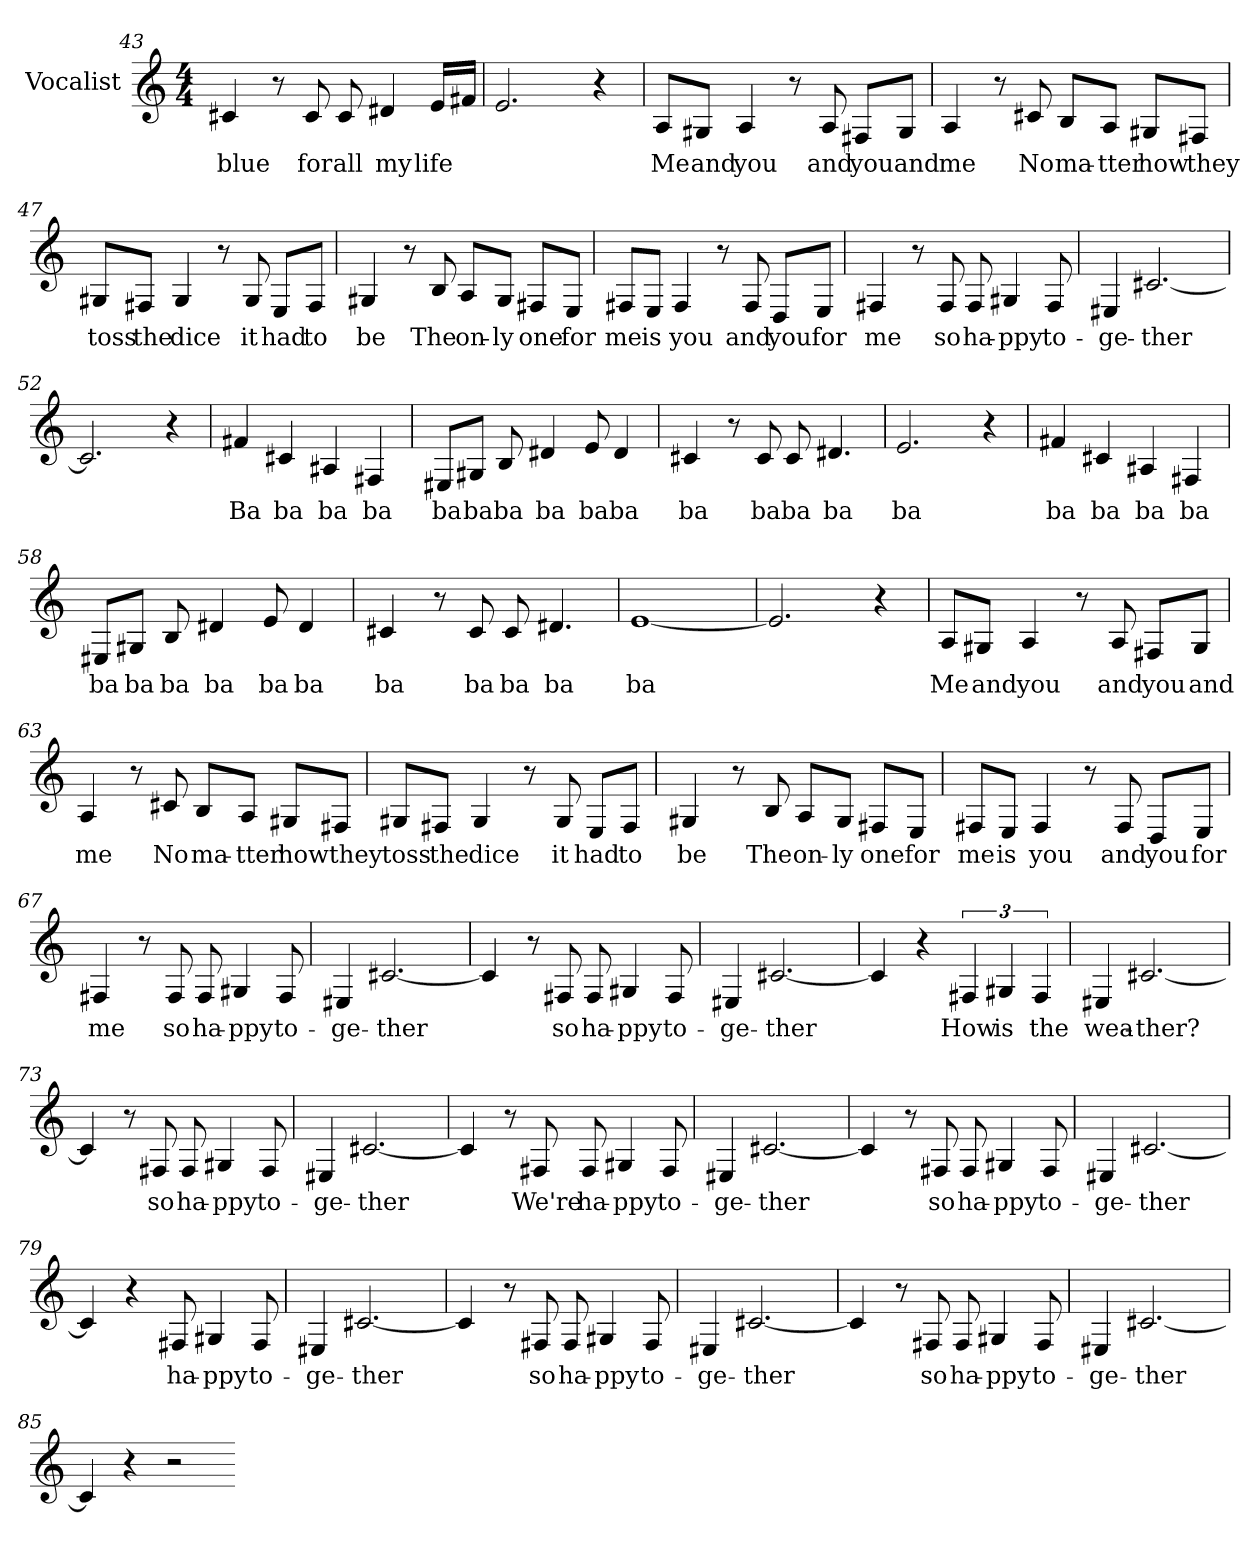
**kern	**text
*part1	*part1
*staff1	*staff1
*I"Vocalist	*
*clefG2	*
*M4/4	*
=43	=43
4c#X	blue
8r	.
8c#	for
8c#	all
4d#X	my
16e/LL	life
16f#X/JJ	_
=44	=44
2.e	_
4r	.
=45	=45
8A/L	Me
8G#X/J	and
4A	you
8r	.
8A	and
8F#X/L	you
8G#/J	and
=46	=46
4A	me
8r	.
8c#X	No
8B/L	ma-
8A/J	-tter
8G#X/L	how
8F#X/J	they
=47	=47
8G#X/L	toss
8F#X/J	the
4G#	dice
8r	.
8G#	it
8E/L	had
8F#/J	to
=48	=48
4G#X	be
8r	.
8B	The
8A/L	on-
8G#/J	-ly
8F#X/L	one
8E/J	for
=49	=49
8F#X/L	me
8E/J	is
4F#	you
8r	.
8F#	and
8D/L	you
8E/J	for
=50	=50
4F#X	me
8r	.
8F#	so
8F#	ha-
4G#X	-ppy
8F#	to-
=51	=51
4E#X	-ge-
[2.c#X	-ther
=52	=52
2.c#]	_
4r	.
=53	=53
4f#X	Ba
4c#X	ba
4A#X	ba
4F#X	ba
=54	=54
8E#X/L	ba
8G#X/J	ba
8B	ba
4d#X	ba
8e	ba
4d#	ba
=55	=55
4c#X	ba
8r	.
8c#	ba
8c#	ba
4.d#X	ba
=56	=56
2.e	ba
4r	.
=57	=57
4f#X	ba
4c#X	ba
4A#X	ba
4F#X	ba
=58	=58
8E#X/L	ba
8G#X/J	ba
8B	ba
4d#X	ba
8e	ba
4d#	ba
=59	=59
4c#X	ba
8r	.
8c#	ba
8c#	ba
4.d#X	ba
=60	=60
[1e	ba
=61	=61
2.e]	_
4r	.
=62	=62
8A/L	Me
8G#X/J	and
4A	you
8r	.
8A	and
8F#X/L	you
8G#/J	and
=63	=63
4A	me
8r	.
8c#X	No
8B/L	ma-
8A/J	-tter
8G#X/L	how
8F#X/J	they
=64	=64
8G#X/L	toss
8F#X/J	the
4G#	dice
8r	.
8G#	it
8E/L	had
8F#/J	to
=65	=65
4G#X	be
8r	.
8B	The
8A/L	on-
8G#/J	-ly
8F#X/L	one
8E/J	for
=66	=66
8F#X/L	me
8E/J	is
4F#	you
8r	.
8F#	and
8D/L	you
8E/J	for
=67	=67
4F#X	me
8r	.
8F#	so
8F#	ha-
4G#X	-ppy
8F#	to-
=68	=68
4E#X	-ge-
[2.c#X	-ther
=69	=69
4c#]	_
8r	.
8F#X	so
8F#	ha-
4G#X	-ppy
8F#	to-
=70	=70
4E#X	-ge-
[2.c#X	-ther
=71	=71
4c#]	_
4r	.
6F#X	How
6G#X	is
6F#	the
=72	=72
4E#X	wea-
[2.c#X	-ther?
=73	=73
4c#]	_
8r	.
8F#X	so
8F#	ha-
4G#X	-ppy
8F#	to-
=74	=74
4E#X	-ge-
[2.c#X	-ther
=75	=75
4c#]	_
8r	.
8F#X	We're
8F#	ha-
4G#X	-ppy
8F#	to-
=76	=76
4E#X	-ge-
[2.c#X	-ther
=77	=77
4c#]	_
8r	.
8F#X	so
8F#	ha-
4G#X	-ppy
8F#	to-
=78	=78
4E#X	-ge-
[2.c#X	-ther
=79	=79
4c#]	_
4r	.
8F#X	ha-
4G#X	-ppy
8F#	to-
=80	=80
4E#X	-ge-
[2.c#X	-ther
=81	=81
4c#]	_
8r	.
8F#X	so
8F#	ha-
4G#X	-ppy
8F#	to-
=82	=82
4E#X	-ge-
[2.c#X	-ther
=83	=83
4c#]	_
8r	.
8F#X	so
8F#	ha-
4G#X	-ppy
8F#	to-
=84	=84
4E#X	-ge-
[2.c#X	-ther
=85	=85
4c#]	_
4r	.
2r	.
=-	=-
*-	*-
